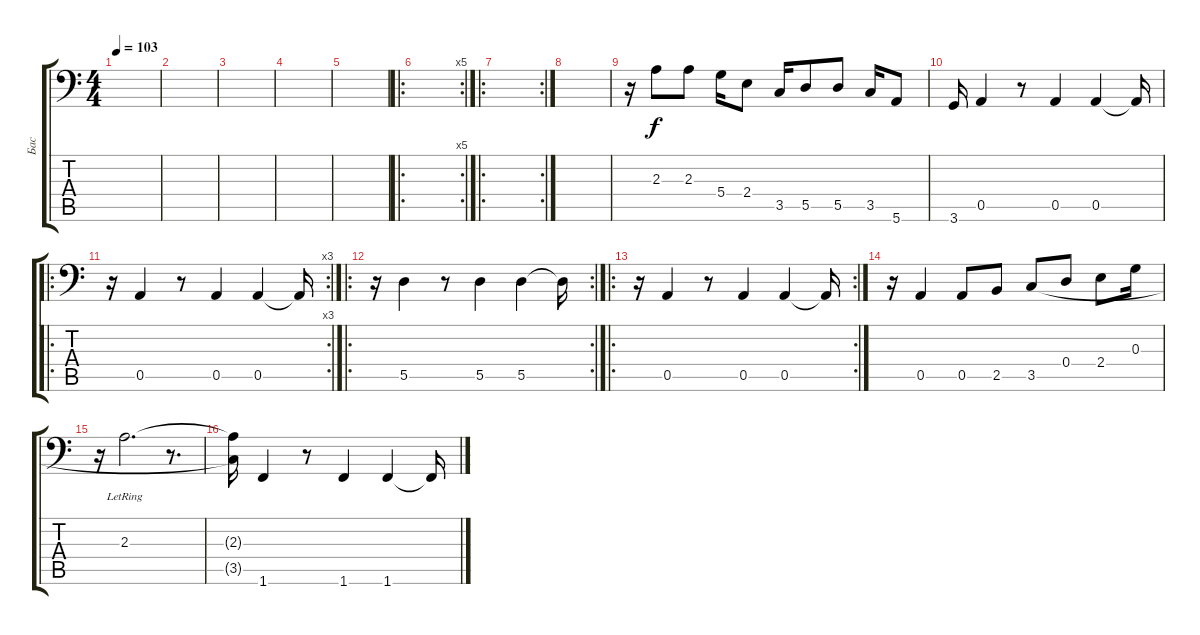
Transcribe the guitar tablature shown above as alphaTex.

\track ("Бас" "Бас") {instrument electricbassfinger}
\staff {score tabs}
\tuning (E3 B2 G2 D2 A1 E1) {hide}
\ts (4 4)
\tempo 103
\clef f4
\ks c
|
|
|
|
|
\ro
\rc 5
|
\ro
\rc 2
|
|
r.16 2.3.8 2.3.8 5.4.16 2.4.8 3.5.16 5.5.8 5.5.8 3.5.16 5.6.8 |
3.6.16 0.5.4 r.8 0.5.4 0.5.4 0.5{t}.16 |
\ro
\rc 3
r.16 0.5.4 r.8 0.5.4 0.5.4 0.5{t}.16 |
\ro
\rc 2
r.16 5.5.4 r.8 5.5.4 5.5.4 5.5{t}.16 |
\ro
\rc 2
r.16 0.5.4 r.8 0.5.4 0.5.4 0.5{t}.16 |
r.16 0.5.4 0.5.8 2.5.8 3.5.8 0.4.8 2.4.8 0.3.16 |
r.16 2.3{lr}.2{d} r.8{d} |
(2.3{t} 3.5{t}).16 1.6.4 r.8 1.6.4 1.6.4 1.6{t}.16
